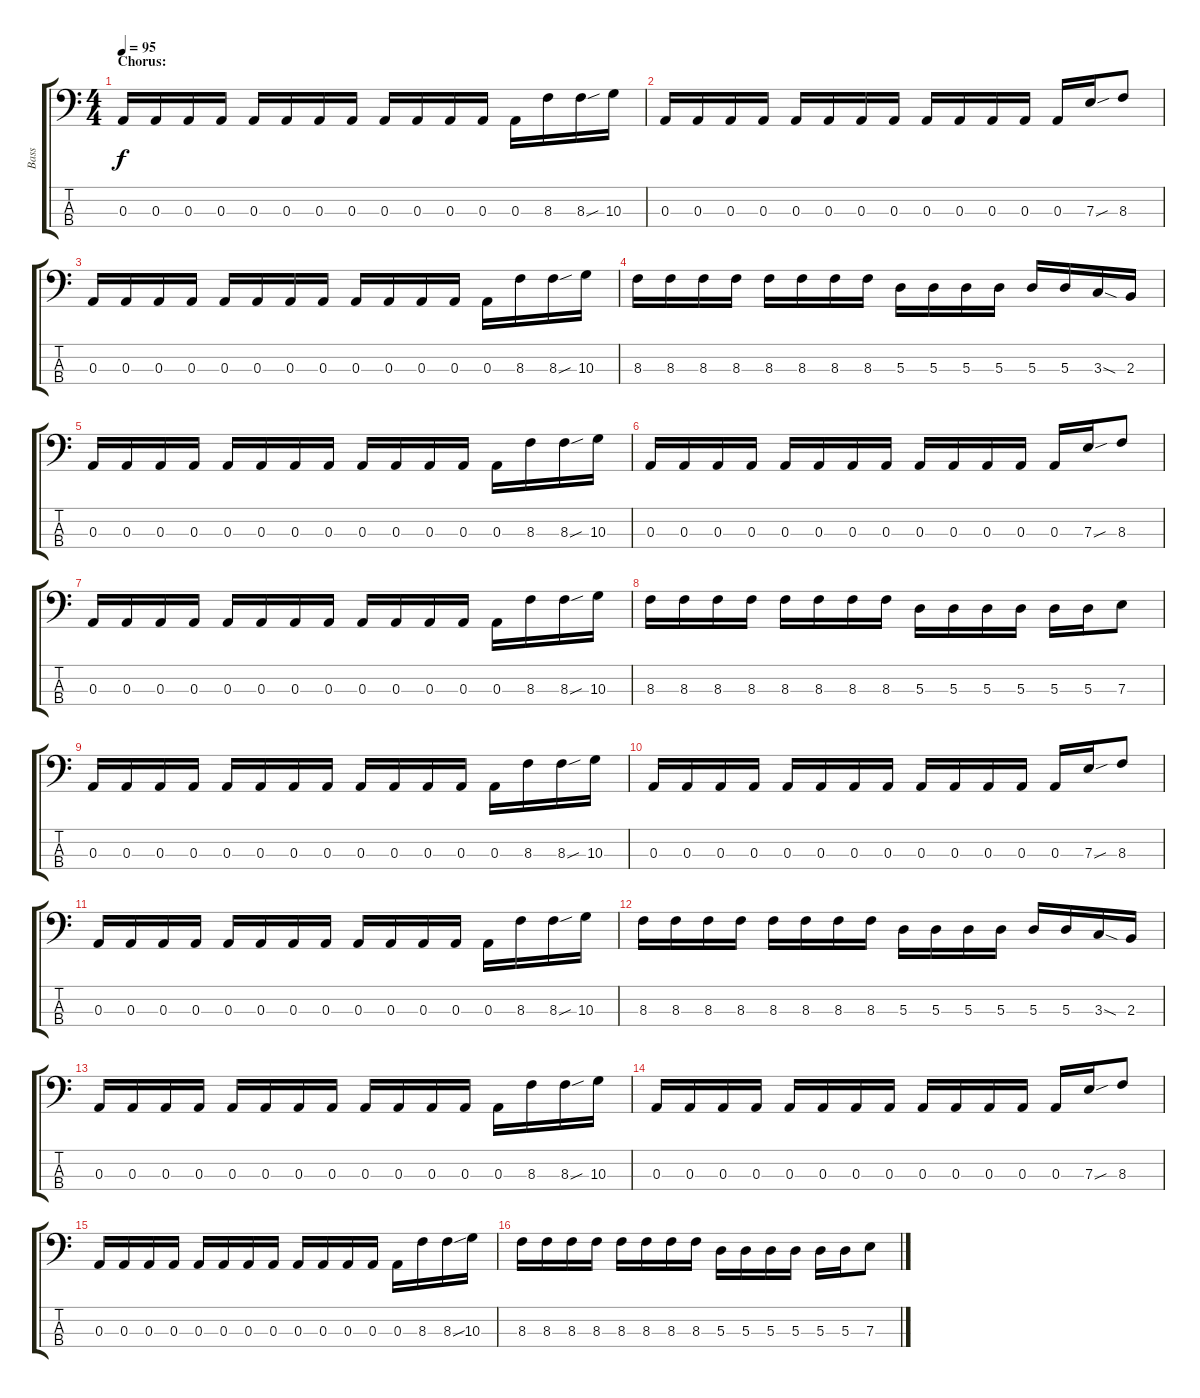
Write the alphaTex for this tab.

\track ("Bass" "Bass") {instrument electricbasspick}
\staff {score tabs}
\tuning (G2 D2 A1 E1) {hide}
\ts (4 4)
\section ("" "Chorus:")
\tempo 95
\clef f4
\ks c
0.3.16{dy f} 0.3.16 0.3.16 0.3.16 0.3.16 0.3.16 0.3.16 0.3.16 0.3.16 0.3.16 0.3.16 0.3.16 0.3.16 8.3.16 8.3{sou}.16 10.3.16 |
0.3.16 0.3.16 0.3.16 0.3.16 0.3.16 0.3.16 0.3.16 0.3.16 0.3.16 0.3.16 0.3.16 0.3.16 0.3.16 7.3{sou}.16 8.3.8 |
0.3.16 0.3.16 0.3.16 0.3.16 0.3.16 0.3.16 0.3.16 0.3.16 0.3.16 0.3.16 0.3.16 0.3.16 0.3.16 8.3.16 8.3{sou}.16 10.3.16 |
8.3.16 8.3.16 8.3.16 8.3.16 8.3.16 8.3.16 8.3.16 8.3.16 5.3.16 5.3.16 5.3.16 5.3.16 5.3.16 5.3.16 3.3{sod}.16 2.3.16 |
0.3.16 0.3.16 0.3.16 0.3.16 0.3.16 0.3.16 0.3.16 0.3.16 0.3.16 0.3.16 0.3.16 0.3.16 0.3.16 8.3.16 8.3{sou}.16 10.3.16 |
0.3.16 0.3.16 0.3.16 0.3.16 0.3.16 0.3.16 0.3.16 0.3.16 0.3.16 0.3.16 0.3.16 0.3.16 0.3.16 7.3{sou}.16 8.3.8 |
0.3.16 0.3.16 0.3.16 0.3.16 0.3.16 0.3.16 0.3.16 0.3.16 0.3.16 0.3.16 0.3.16 0.3.16 0.3.16 8.3.16 8.3{sou}.16 10.3.16 |
8.3.16 8.3.16 8.3.16 8.3.16 8.3.16 8.3.16 8.3.16 8.3.16 5.3.16 5.3.16 5.3.16 5.3.16 5.3.16 5.3.16 7.3.8 |
0.3.16 0.3.16 0.3.16 0.3.16 0.3.16 0.3.16 0.3.16 0.3.16 0.3.16 0.3.16 0.3.16 0.3.16 0.3.16 8.3.16 8.3{sou}.16 10.3.16 |
0.3.16 0.3.16 0.3.16 0.3.16 0.3.16 0.3.16 0.3.16 0.3.16 0.3.16 0.3.16 0.3.16 0.3.16 0.3.16 7.3{sou}.16 8.3.8 |
0.3.16 0.3.16 0.3.16 0.3.16 0.3.16 0.3.16 0.3.16 0.3.16 0.3.16 0.3.16 0.3.16 0.3.16 0.3.16 8.3.16 8.3{sou}.16 10.3.16 |
8.3.16 8.3.16 8.3.16 8.3.16 8.3.16 8.3.16 8.3.16 8.3.16 5.3.16 5.3.16 5.3.16 5.3.16 5.3.16 5.3.16 3.3{sod}.16 2.3.16 |
0.3.16 0.3.16 0.3.16 0.3.16 0.3.16 0.3.16 0.3.16 0.3.16 0.3.16 0.3.16 0.3.16 0.3.16 0.3.16 8.3.16 8.3{sou}.16 10.3.16 |
0.3.16 0.3.16 0.3.16 0.3.16 0.3.16 0.3.16 0.3.16 0.3.16 0.3.16 0.3.16 0.3.16 0.3.16 0.3.16 7.3{sou}.16 8.3.8 |
0.3.16 0.3.16 0.3.16 0.3.16 0.3.16 0.3.16 0.3.16 0.3.16 0.3.16 0.3.16 0.3.16 0.3.16 0.3.16 8.3.16 8.3{sou}.16 10.3.16 |
8.3.16 8.3.16 8.3.16 8.3.16 8.3.16 8.3.16 8.3.16 8.3.16 5.3.16 5.3.16 5.3.16 5.3.16 5.3.16 5.3.16 7.3.8
